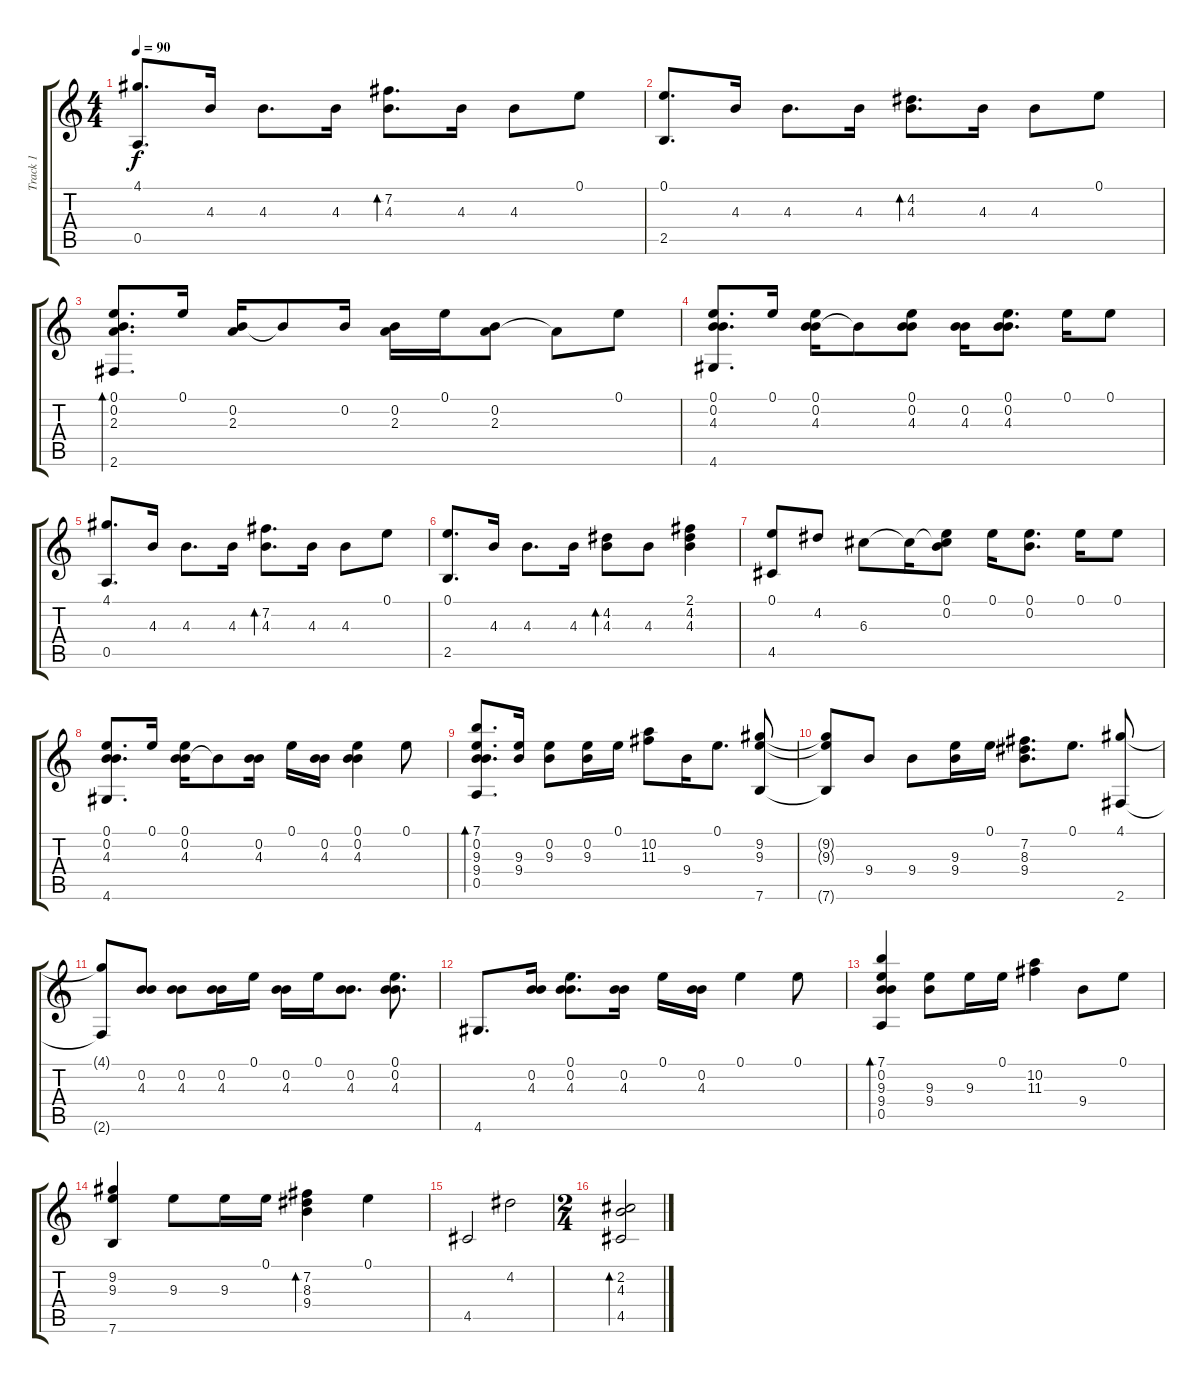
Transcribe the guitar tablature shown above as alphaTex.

\track ("Track 1" "Track 1") {instrument acousticguitarsteel}
\staff {score tabs}
\tuning (E4 B3 G3 D3 A2 E2) {hide}
\ts (4 4)
\tempo 90
\clef g2
\ks c
(4.1 0.5).8{d dy f} 4.3.16 4.3.8{d} 4.3.16 (7.2 4.3).8{d bd 60} 4.3.16 4.3.8 0.1.8 |
(0.1 2.5).8{d} 4.3.16 4.3.8{d} 4.3.16 (4.2 4.3).8{d bd 60} 4.3.16 4.3.8 0.1.8 |
(0.1 0.2 2.3 2.6).8{d bd 60} 0.1.16 (0.2 2.3).16 0.2{t}.8 0.2.16 (0.2 2.3).16 0.1.16 (0.2 2.3).8 2.3{t}.8 0.1.8 |
(0.1 0.2 4.3 4.6).8{d} 0.1.16 (0.1 0.2 4.3).16 0.2{t}.8 (0.1 0.2 4.3).8 (0.2 4.3).16 (0.1 0.2 4.3).8{d} 0.1.16 0.1.8 |
(4.1 0.5).8{d} 4.3.16 4.3.8{d} 4.3.16 (7.2 4.3).8{d bd 60} 4.3.16 4.3.8 0.1.8 |
(0.1 2.5).8{d} 4.3.16 4.3.8{d} 4.3.16 (4.2 4.3).8{bd 60} 4.3.8 (2.1 4.2 4.3).4 |
(0.1 4.5).8 4.2.8 6.3.8 6.3{t}.16 (0.1 0.2 6.3{t}).8 0.1.16 (0.1 0.2).8{d} 0.1.16 0.1.8 |
(0.1 0.2 4.3 4.6).8{d} 0.1.16 (0.1 0.2 4.3).16 0.2{t}.8 (0.2 4.3).16 0.1.16 (0.2 4.3).16 (0.1 0.2 4.3).4 0.1.8 |
(7.1 0.2 9.3 9.4 0.5).8{d bd 60} (9.3 9.4).16 (0.2 9.3).8 (0.2 9.3).16 0.1.16 (10.2 11.3).8 9.4.16 0.1.8{d} (9.2 9.3 7.6).8 |
(9.2{t} 9.3{t} 7.6{t}).8 9.4.8 9.4.8 (9.3 9.4).16 0.1.16 (7.2 8.3 9.4).8{d} 0.1.8{d} (4.1 2.6).8 |
(4.1{t} 2.6{t}).8 (0.2 4.3).8 (0.2 4.3).8 (0.2 4.3).16 0.1.16 (0.2 4.3).16 0.1.16 (0.2 4.3).8{d} (0.1 0.2 4.3).8{d} |
4.6.8{d} (0.2 4.3).16 (0.1 0.2 4.3).8{d} (0.2 4.3).16 0.1.16 (0.2 4.3).16 0.1.4 0.1.8 |
(7.1 0.2 9.3 9.4 0.5).4{bd 60} (9.3 9.4).8 9.3.16 0.1.16 (10.2 11.3).4 9.4.8 0.1.8 |
(9.2 9.3 7.6).4 9.3.8 9.3.16 0.1.16 (7.2 8.3 9.4).4{bd 60} 0.1.4 |
4.5.2 4.2.2 |
\ts (2 4)
(2.2 4.3 4.5).2{bd 60}
